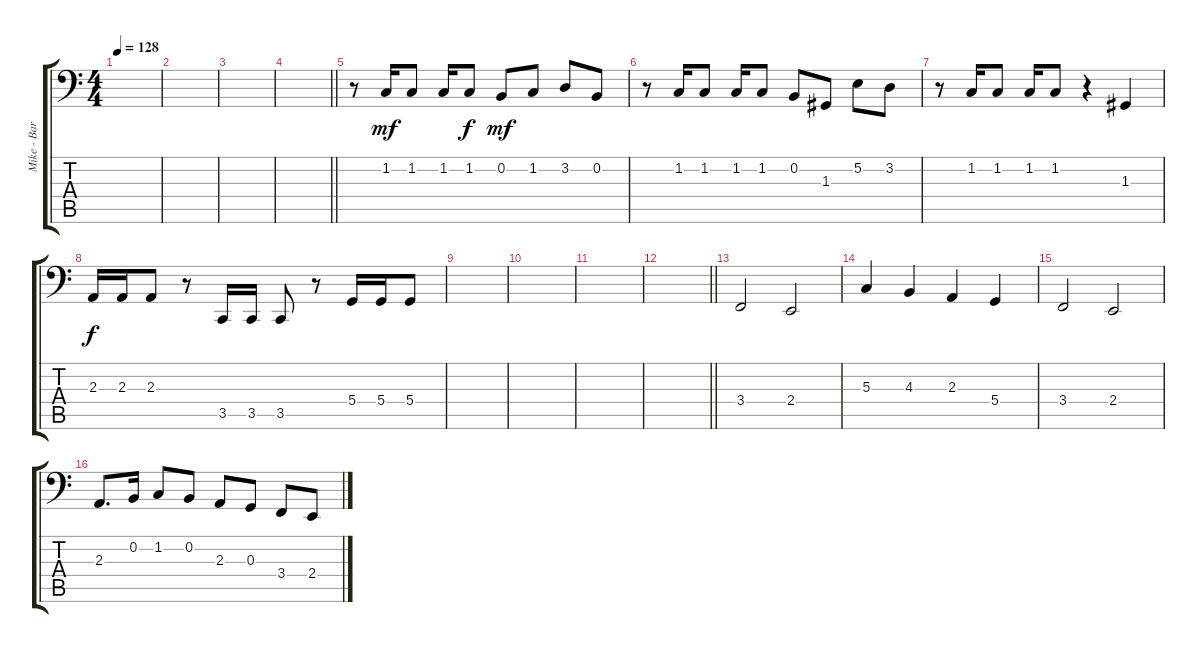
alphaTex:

\track ("Mike - Bari" "Mike - Bar") {instrument baritonesax}
\staff {score tabs}
\tuning (E3 B2 G2 D2 A1 E1) {hide}
\ts (4 4)
\tempo 128
\clef f4
\ks c
|
|
|
\barLineRight lightlight
|
r.8 1.2.16{dy mf} 1.2.8 1.2.16 1.2.8{dy f} 0.2.8{dy mf} 1.2.8 3.2.8 0.2.8 |
r.8 1.2.16 1.2.8 1.2.16 1.2.8 0.2.8 1.3.8 5.2.8 3.2.8 |
r.8 1.2.16 1.2.8 1.2.16 1.2.8 r.4 1.3.4 |
2.3.16{dy f} 2.3.16 2.3.8 r.8 3.5.16 3.5.16 3.5.8 r.8 5.4.16 5.4.16 5.4.8 |
|
|
|
\barLineRight lightlight
|
3.4.2 2.4.2 |
5.3.4 4.3.4 2.3.4 5.4.4 |
3.4.2 2.4.2 |
2.3.8{d} 0.2.16 1.2.8 0.2.8 2.3.8 0.3.8 3.4.8 2.4.8
